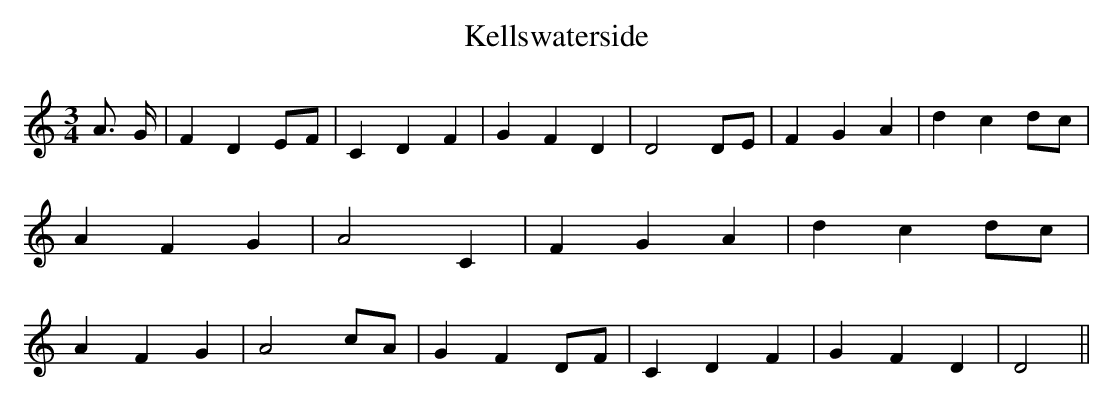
X:1
T:Kellswaterside
M:3/4
L:1/4
K:C
 A3/4- G/4| F DE/2-F/2| C D F| G F D| D2 D/2E/2| F G A| d cd/2-c/2|\
 A F G| A2 C| F G A| d cd/2-c/2| A F G| A2c/2-A/2| G FD/2-F/2| C D F|\
 G F D| D2||
